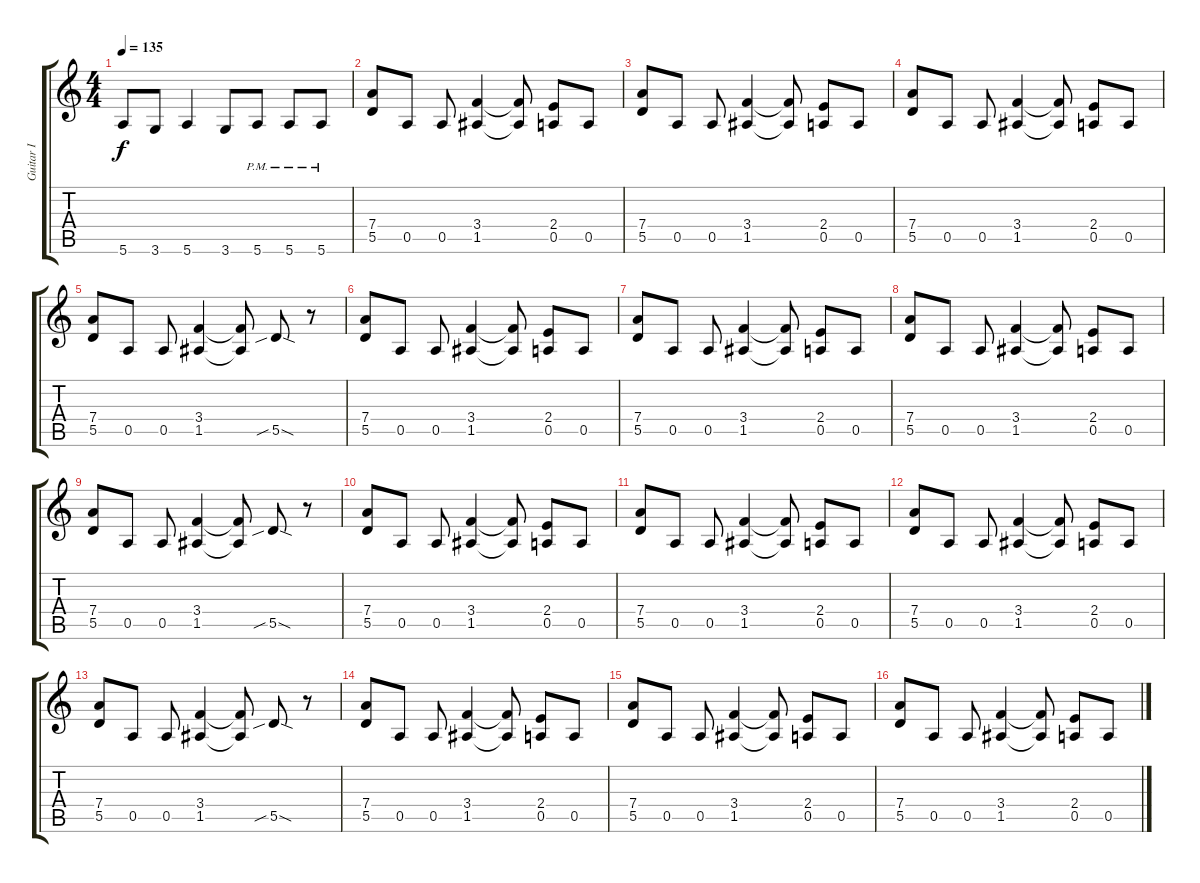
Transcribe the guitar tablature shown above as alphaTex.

\track ("Guitar I" "Guitar I") {instrument distortionguitar}
\staff {score tabs}
\tuning (E4 B3 G3 D3 A2 E2) {hide}
\ts (4 4)
\tempo 135
\clef g2
\ks c
5.6{t}.8{dy f} 3.6.8 5.6.4 3.6.8 5.6{pm}.8 5.6{pm}.8 5.6{pm}.8 |
(7.4 5.5).8 0.5.8 0.5.8 (3.4 1.5).4 (3.4{t} 1.5{t}).8 (2.4 0.5).8 0.5.8 |
(7.4 5.5).8 0.5.8 0.5.8 (3.4 1.5).4 (3.4{t} 1.5{t}).8 (2.4 0.5).8 0.5.8 |
(7.4 5.5).8 0.5.8 0.5.8 (3.4 1.5).4 (3.4{t} 1.5{t}).8 (2.4 0.5).8 0.5.8 |
(7.4 5.5).8 0.5.8 0.5.8 (3.4 1.5).4 (3.4{t} 1.5{t}).8 5.5{sib sod}.8 r.8 |
(7.4 5.5).8 0.5.8 0.5.8 (3.4 1.5).4 (3.4{t} 1.5{t}).8 (2.4 0.5).8 0.5.8 |
(7.4 5.5).8 0.5.8 0.5.8 (3.4 1.5).4 (3.4{t} 1.5{t}).8 (2.4 0.5).8 0.5.8 |
(7.4 5.5).8 0.5.8 0.5.8 (3.4 1.5).4 (3.4{t} 1.5{t}).8 (2.4 0.5).8 0.5.8 |
(7.4 5.5).8 0.5.8 0.5.8 (3.4 1.5).4 (3.4{t} 1.5{t}).8 5.5{sib sod}.8 r.8 |
(7.4 5.5).8 0.5.8 0.5.8 (3.4 1.5).4 (3.4{t} 1.5{t}).8 (2.4 0.5).8 0.5.8 |
(7.4 5.5).8 0.5.8 0.5.8 (3.4 1.5).4 (3.4{t} 1.5{t}).8 (2.4 0.5).8 0.5.8 |
(7.4 5.5).8 0.5.8 0.5.8 (3.4 1.5).4 (3.4{t} 1.5{t}).8 (2.4 0.5).8 0.5.8 |
(7.4 5.5).8 0.5.8 0.5.8 (3.4 1.5).4 (3.4{t} 1.5{t}).8 5.5{sib sod}.8 r.8 |
(7.4 5.5).8 0.5.8 0.5.8 (3.4 1.5).4 (3.4{t} 1.5{t}).8 (2.4 0.5).8 0.5.8 |
(7.4 5.5).8 0.5.8 0.5.8 (3.4 1.5).4 (3.4{t} 1.5{t}).8 (2.4 0.5).8 0.5.8 |
(7.4 5.5).8 0.5.8 0.5.8 (3.4 1.5).4 (3.4{t} 1.5{t}).8 (2.4 0.5).8 0.5.8
